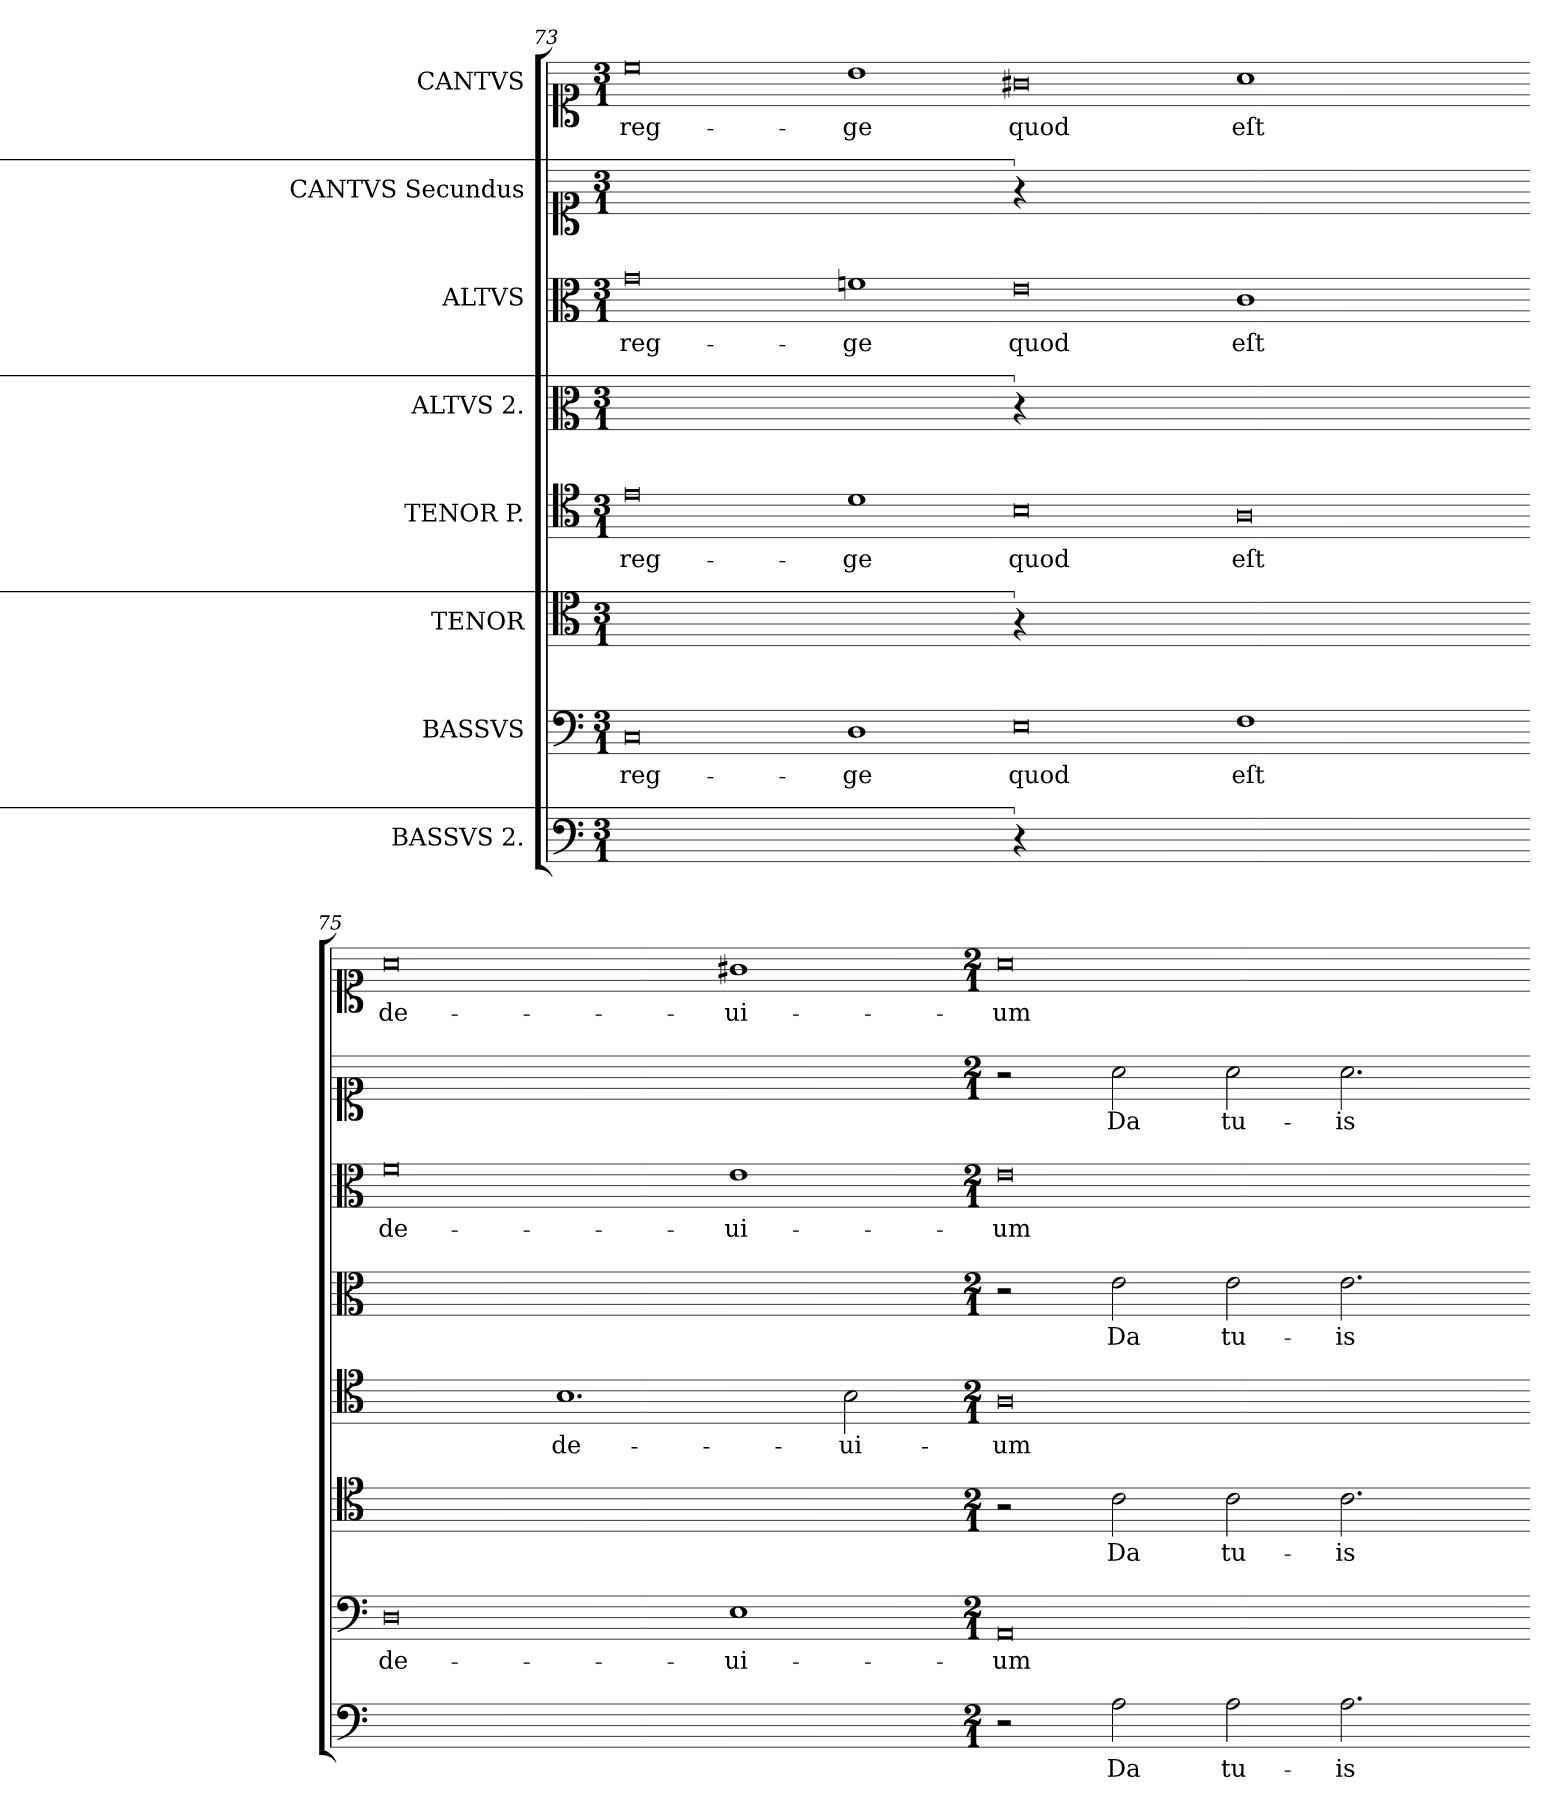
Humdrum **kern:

**kern	**text	**kern	**text	**kern	**text	**kern	**text	**kern	**text	**kern	**text	**kern	**text	**kern	**text
*part8	*part8	*part7	*part7	*part6	*part6	*part5	*part5	*part4	*part4	*part3	*part3	*part2	*part2	*part1	*part1
*staff8	*staff8	*staff7	*staff7	*staff6	*staff6	*staff5	*staff5	*staff4	*staff4	*staff3	*staff3	*staff2	*staff2	*staff1	*staff1
*I"BASSVS 2.	*	*I"BASSVS	*	*I"TENOR	*	*I"TENOR P.	*	*I"ALTVS 2.	*	*I"ALTVS	*	*I"CANTVS Secundus	*	*I"CANTVS	*
*clefF4	*	*clefF4	*	*clefC4	*	*clefC4	*	*clefC3	*	*clefC3	*	*clefC1	*	*clefC1	*
*k[]	*	*k[]	*	*k[]	*	*k[]	*	*k[]	*	*k[]	*	*k[]	*	*k[]	*
*M3/1	*	*M3/1	*	*M3/1	*	*M3/1	*	*M3/1	*	*M3/1	*	*M3/1	*	*M3/1	*
=73	=73	=73	=73	=73	=73	=73	=73	=73	=73	=73	=73	=73	=73	=73	=73
1%3ryy	.	0C	reg-	1%3ryy	.	0e	reg-	1%3ryy	.	0g	reg-	1%3ryy	.	0cc	reg-
.	.	1D	-ge	.	.	1d	-ge	.	.	1fn	-ge	.	.	1b	-ge
=74-	=74-	=74-	=74-	=74-	=74-	=74-	=74-	=74-	=74-	=74-	=74-	=74-	=74-	=74-	=74-
!LO:N:vis=00	!	!	!	!LO:N:vis=00	!	!	!	!LO:N:vis=00	!	!	!	!LO:N:vis=00	!	!	!
1%3r	.	0E	quod	1%3r	.	0B	quod	1%3r	.	0e	quod	1%3r	.	0g#X	quod
.	.	1F	eſt	.	.	0A	eſt	.	.	1c	eſt	.	.	1a	eſt
1ryy	.	1ryy	.	1ryy	.	.	.	1ryy	.	1ryy	.	1ryy	.	1ryy	.
=75-	=75-	=75-	=75-	=75-	=75-	=75-	=75-	=75-	=75-	=75-	=75-	=75-	=75-	=75-	=75-
1%3ryy	.	0D	de-	1%3ryy	.	1ryy	.	1%3ryy	.	0f	de-	1%3ryy	.	0a	de-
.	.	.	.	.	.	1.B	de-	.	.	.	.	.	.	.	.
.	.	1E	-ui-	.	.	.	.	.	.	1e	-ui-	.	.	1g#X	-ui-
.	.	.	.	.	.	2B\	-ui-	.	.	.	.	.	.	.	.
=76-	=76-	=76-	=76-	=76-	=76-	=76-	=76-	=76-	=76-	=76-	=76-	=76-	=76-	=76-	=76-
*M2/1	*	*M2/1	*	*M2/1	*	*M2/1	*	*M2/1	*	*M2/1	*	*M2/1	*	*M2/1	*
2r	.	0AA	-um	2r	.	0A	-um	2r	.	0e	-um	2r	.	0a	-um
2A\	Da	.	.	2c\	Da	.	.	2e\	Da	.	.	2a\	Da	.	.
2A\	tu-	.	.	2c\	tu-	.	.	2e\	tu-	.	.	2a\	tu-	.	.
2.A\	-is	.	.	2.c\	-is	.	.	2.e\	-is	.	.	2.a\	-is	.	.
.	.	4ryy	.	.	.	4ryy	.	.	.	4ryy	.	.	.	4ryy	.
=-	=-	=-	=-	=-	=-	=-	=-	=-	=-	=-	=-	=-	=-	=-	=-
*-	*-	*-	*-	*-	*-	*-	*-	*-	*-	*-	*-	*-	*-	*-	*-
